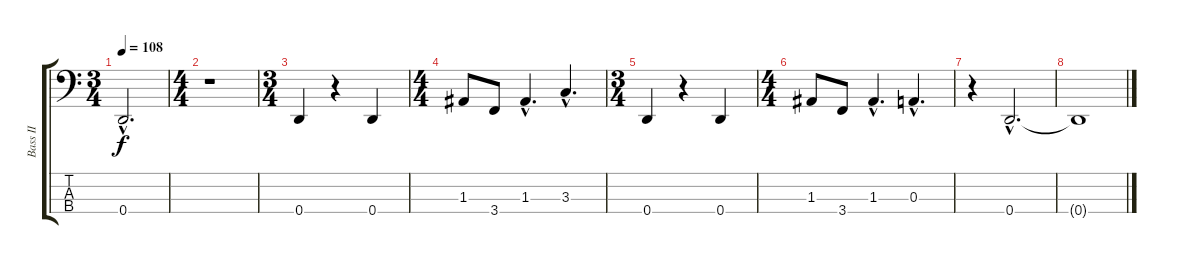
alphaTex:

\track ("Bass II" "Bass II") {instrument electricbassfinger}
\staff {score tabs}
\tuning (G2 D2 A1 D1) {hide}
\ts (3 4)
\tempo 108
\clef f4
\ks c
0.4{hac}.2{d dy f} |
\ts (4 4)
r.1 |
\ts (3 4)
0.4.4 r.4 0.4.4 |
\ts (4 4)
1.3.8 3.4.8 1.3{hac}.4{d} 3.3{hac}.4{d} |
\ts (3 4)
0.4.4 r.4 0.4.4 |
\ts (4 4)
1.3.8 3.4.8 1.3{hac}.4{d} 0.3{hac}.4{d} |
r.4 0.4{hac}.2{d} |
0.4{t}.1
